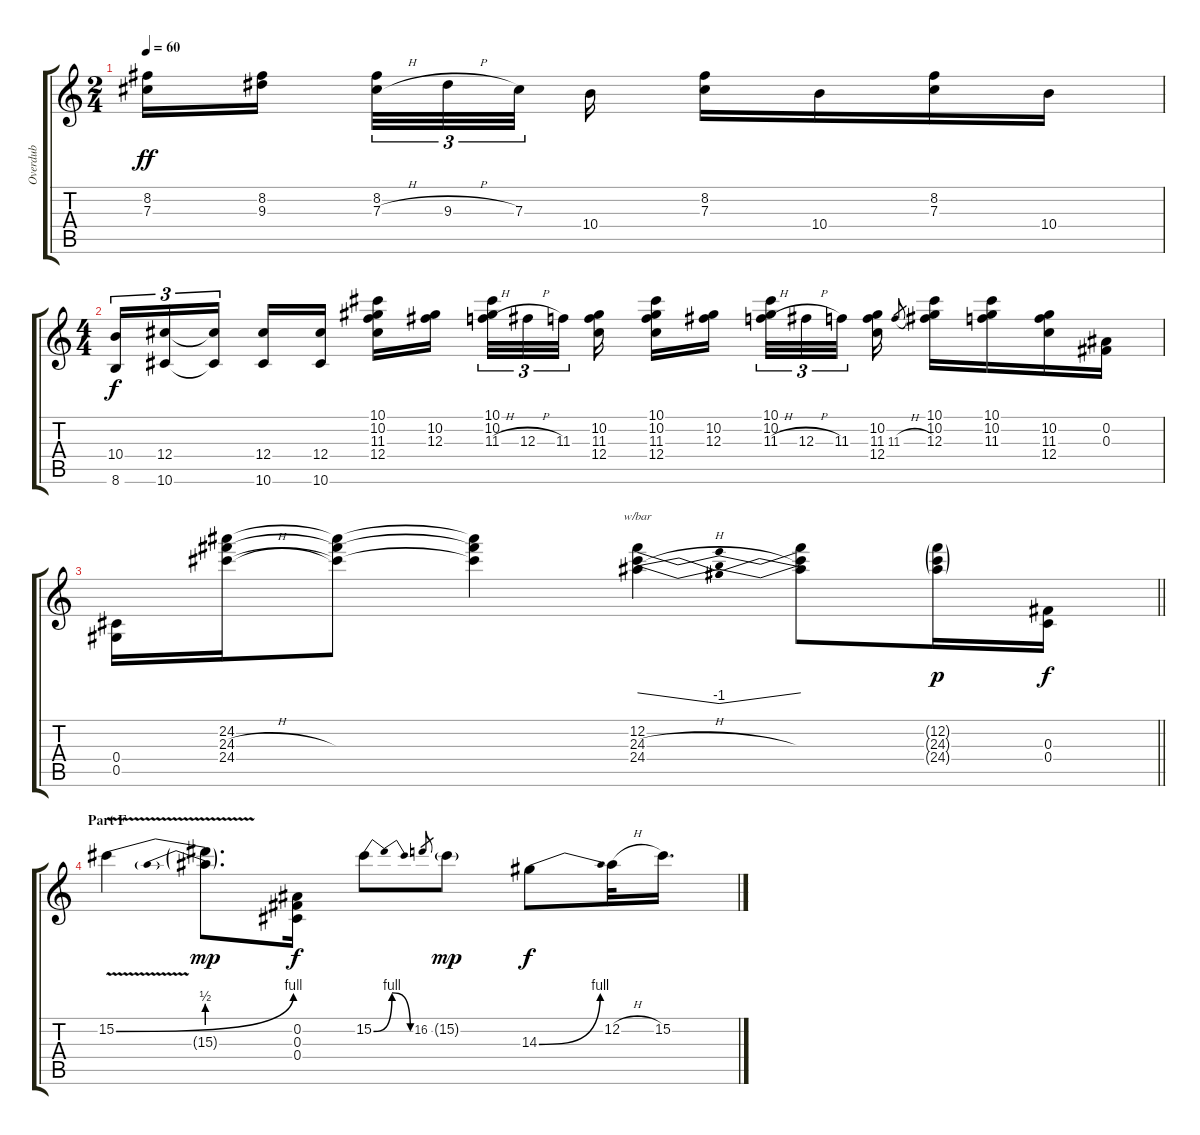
\track ("Overdub" "Overdub") {instrument fretlessbass}
\staff {score tabs}
\tuning (Eb4 Bb3 Gb3 Db3 Ab2 Eb2) {hide}
\ts (2 4)
\tempo 60
\clef g2
\ks c
(8.2 7.3).16{dy ff} (8.2 9.3).16 (8.2 7.3{h}).32{tu (3 2)} 9.3{h}.32{tu (3 2)} 7.3.32{tu (3 2)} 10.4.16 (8.2 7.3).16 10.4.16 (8.2 7.3).16 10.4.16 |
\ts (4 4)
(10.4 8.6).16{tu (3 2) dy f} (12.4 10.6).16{tu (3 2)} (12.4{t} 10.6{t}).16{tu (3 2)} (12.4 10.6).16 (12.4 10.6).16 (10.1 10.2 11.3 12.4).16 (10.2 12.3).16 (10.1 10.2 11.3{h}).32{tu (3 2)} 12.3{h}.32{tu (3 2)} 11.3.32{tu (3 2)} (10.2 11.3 12.4).16 (10.1 10.2 11.3 12.4).16 (10.2 12.3).16 (10.1 10.2 11.3{h}).32{tu (3 2)} 12.3{h}.32{tu (3 2)} 11.3.32{tu (3 2)} (10.2 11.3 12.4).16 11.3{h}.8{gr} (10.1 10.2 12.3).16 (10.1 10.2 11.3).16 (10.2 11.3 12.4).16 (0.2 0.3).16 |
\barLineRight lightlight
(0.4 0.5).16 (24.2 24.3{h} 24.4{h}).16 (24.2{t} 24.3{t} 24.4{t}).8 (24.2{t} 24.3{t} 24.4{t}).4 (12.2 24.3{h} 24.4{h}).4{tbe (dip default 0 0 30 -4 60 0)} (12.2{t} 24.3{t} 24.4{t}).8 (12.2{g} 24.3{g} 24.4{g}).16{dy p} (0.3 0.4).16{dy f} |
\section ("" "Part F")
15.2{be (bend 0 0 60 4) v}.4 (15.2{t} 15.3{be (prebend 0 2 60 2) g}).8{d dy mp} (0.2 0.3 0.4).16{dy f} 15.2{be (bendrelease 0 0 15 4 30 4 60 0)}.8 16.2.8{gr} 15.2{g}.8{dy mp} 14.3{be (bend 0 0 60 4)}.8{dy f} 12.2{h}.32 15.2.16{d}
